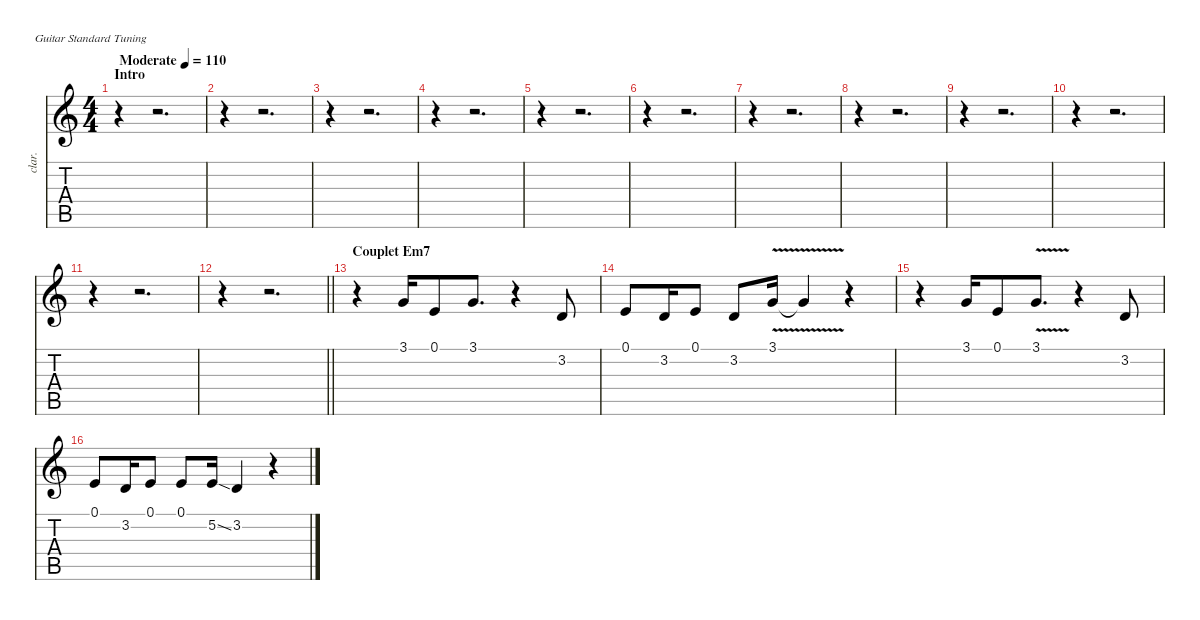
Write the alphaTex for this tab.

\defaultSystemsLayout 4
\hideDynamics
\bracketExtendMode nobrackets
\otherSystemsTrackNameOrientation horizontal
\track ("Hichem chant" "clar.") {instrument clarinet}
\staff {score tabs}
\tuning (E4 B3 G3 D3 A2 E2)
\ts (4 4)
\beaming (8 2 2 2 2)
\section ("" "Intro")
\tempo (110 "Moderate")
\clef g2
\ks c
r.4{dy f instrument clarinet beam Down} r.2{d beam Down} |
r.4{beam Down} r.2{d beam Down} |
r.4{beam Down} r.2{d beam Down} |
r.4{beam Down} r.2{d beam Down} |
r.4{beam Down} r.2{d beam Down} |
r.4{beam Down} r.2{d beam Down} |
r.4{beam Down} r.2{d beam Down} |
r.4{beam Down} r.2{d beam Down} |
r.4{beam Down} r.2{d beam Down} |
r.4{beam Down} r.2{d beam Down} |
r.4{beam Down} r.2{d beam Down} |
\barLineRight lightlight
r.4{beam Down} r.2{d beam Down} |
\section ("" "Couplet Em7")
r.4{beam Down} 3.1.16{beam Up} 0.1.8{beam Up} 3.1.8{d beam Up} r.4{beam Up} 3.2.8{beam Up} |
0.1.8{beam Up} 3.2.16{beam Up} 0.1.8{beam Up} 3.2.8{beam Up} 3.1{v}.16{beam Up} 3.1{t}.4{beam Up} r.4{beam Up} |
r.4{beam Down} 3.1.16{beam Up} 0.1.8{beam Up} 3.1{v}.8{d beam Up} r.4{beam Up} 3.2.8{beam Up} |
0.1.8{beam Up} 3.2.16{beam Up} 0.1.8{beam Up} 0.1.8{beam Up} 5.2{ss}.16{beam Up} 3.2.4{beam Up} r.4{beam Up}
